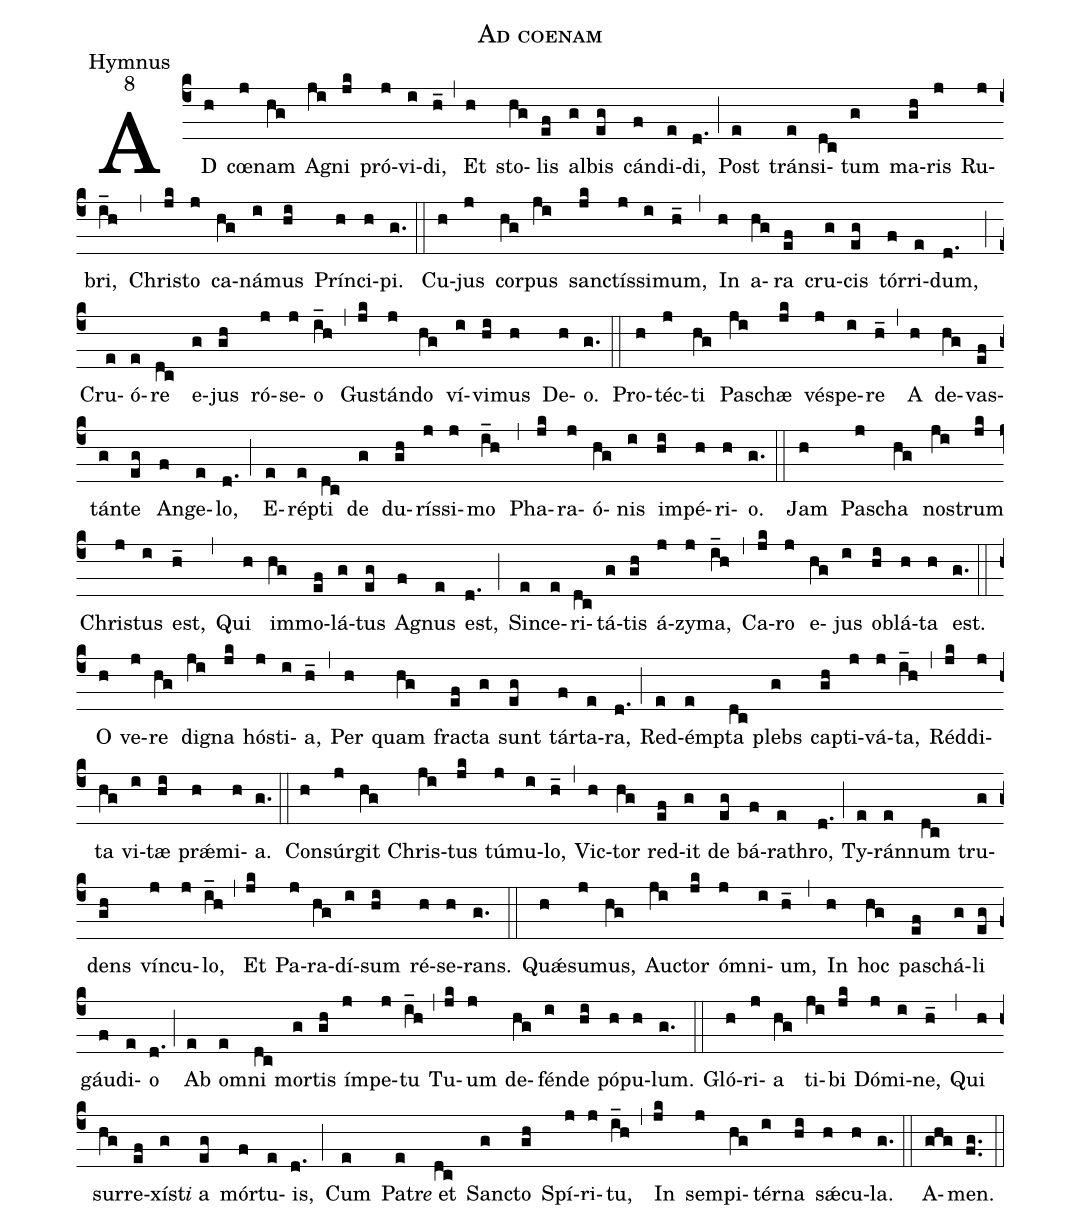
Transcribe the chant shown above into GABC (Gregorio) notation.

name:Ad coenam;
office-part:Hymnus;
mode:8;
%%
(c4)
AD(h) cœ(j)nam(hg) A(ji)gni(jk) pró(j)vi(i)di,(h_) (,)
Et(h) sto(hg)lis(ef) al(g)bis(eg) cán(f)di(e)di,(d.) (;)
Post(e) tráns(e)i(dc)tum(g) ma(gh)ris(j) Ru(j)bri,(i_h) (,)
Chris(jk)to(j) ca(hg)ná(i)mus(hi) Prín(h)ci(h)pi.(g.) (::)

Cu(h)jus(j) cor(hg)pus(ji) sanc(jk)tís(j)si(i)mum,(h_) (,)
In(h) a(hg)ra(ef) cru(g)cis(eg) tór(f)ri(e)dum,(d.) (;)
Cru(e)ó(e)re(dc) e(g)jus(gh) ró(j)se(j)o(i_h) (,)
Gus(jk)tán(j)do(hg) ví(i)vi(hi)mus(h) De(h)o.(g.) (::)

Pro(h)téc(j)ti(hg) Pas(ji)chæ(jk) vés(j)pe(i)re(h_) (,)
A(h) de(hg)vas(ef)tán(g)te(eg) An(f)ge(e)lo,(d.) (;)
E(e)rép(e)ti(dc) de(g) du(gh)rís(j)si(j)mo(i_h) (,)
Pha(jk)ra(j)ó(hg)nis(i) im(hi)pé(h)ri(h)o.(g.) (::)

Jam(h) Pas(j)cha(hg) nos(ji)trum(jk) Chris(j)tus(i) est,(h_) (,)
Qui(h) im(hg)mo(ef)lá(g)tus(eg) A(f)gnus(e) est,(d.) (;)
Sin(e)ce(e)ri(dc)tá(g)tis(gh) á(j)zy(j)ma,(i_h) (,)
Ca(jk)ro(j) e(hg)jus(i) ob(hi)lá(h)ta(h) est.(g.) (::)

O(h) ve(j)re(hg) di(ji)gna(jk) hós(j)ti(i)a,(h_) (,)
Per(h) quam(hg) frac(ef)ta(g) sunt(eg) tár(f)ta(e)ra,(d.) (;)
Red(e)émp(e)ta(dc) plebs(g) cap(gh)ti(j)vá(j)ta,(i_h) (,)
Réd(jk)di(j)ta(hg) vi(i)tæ(hi) pr<sp>'ae</sp>(h)mi(h)a.(g.) (::)

Con(h)súr(j)git(hg) Chris(ji)tus(jk) tú(j)mu(i)lo,(h_) (,)
Vic(h)tor(hg) red(ef)it(g) de(eg) bá(f)ra(e)thro,(d.) (;)
Ty(e)rán(e)num(dc) tru(g)dens(gh) vín(j)cu(j)lo,(i_h) (,)
Et(jk) Pa(j)ra(hg)dí(i)sum(hi) ré(h)se(h)rans.(g.) (::)

Qu<sp>'ae</sp>(h)su(j)mus,(hg) Auc(ji)tor(jk) óm(j)ni(i)um,(h_) (,)
In(h) hoc(hg) pas(ef)chá(g)li(eg) gáu(f)di(e)o(d.) (;)
Ab(e) om(e)ni(dc) mor(g)tis(gh) ím(j)pe(j)tu(i_h) (,)
Tu(jk)um(j) de(hg)fén(i)de(hi) pó(h)pu(h)lum.(g.) (::)

Gló(h)ri(j)a(hg) ti(ji)bi(jk) Dó(j)mi(i)ne,(h_) (,)
Qui(h) sur(hg)re(ef)xís(g)t<i>i</i> {a}(eg) mór(f)tu(e)is,(d.) (;)
Cum(e) Pa(e)tr<i>e</i> {e}t(dc) Sanc(g)to(gh) Spí(j)ri(j)tu,(i_h) (,)
In(jk) sem(j)pi(hg)tér(i)na(hi) s<sp>'ae</sp>(h)cu(h)la.(g.) (::)
A(ghg)men.(fg..) (::)
